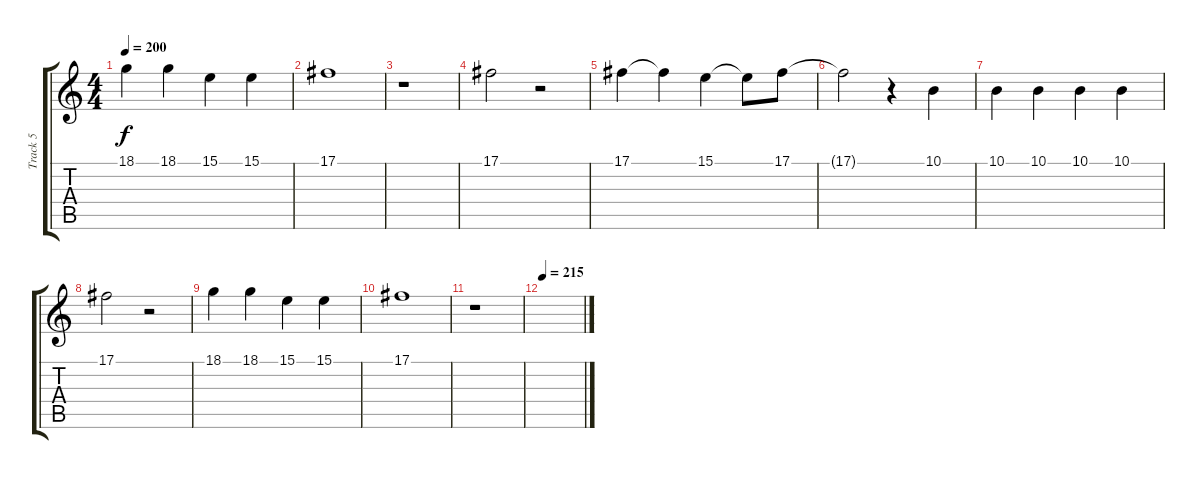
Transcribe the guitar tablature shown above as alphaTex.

\track ("Track 5" "Track 5") {instrument lead2sawtooth}
\staff {score tabs}
\tuning (Db4 Ab3 E3 B2 Gb2 B1) {hide}
\ts (4 4)
\tempo 200
\clef g2
\ks c
18.1.4{dy f} 18.1.4 15.1.4 15.1.4 |
17.1.1 |
r.1 |
17.1.2 r.2 |
17.1.4 17.1{t}.4 15.1.4 15.1{t}.8 17.1.8 |
17.1{t}.2 r.4 10.1.4 |
10.1.4 10.1.4 10.1.4 10.1.4 |
17.1.2 r.2 |
18.1.4 18.1.4 15.1.4 15.1.4 |
17.1.1 |
r.1 |
\tempo 215
